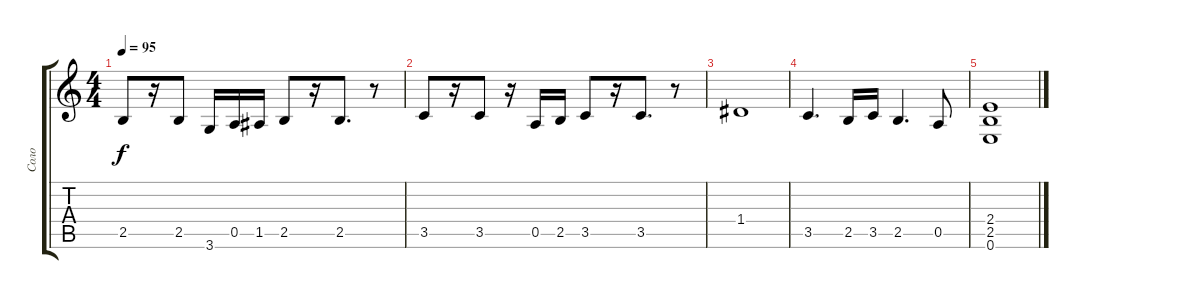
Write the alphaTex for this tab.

\track ("Соло" "Соло") {instrument acousticguitarsteel}
\staff {score tabs}
\tuning (E4 B3 G3 D3 A2 E2) {hide}
\ts (4 4)
\tempo 95
\clef g2
\ks c
2.5.8{dy f} r.16 2.5.8 3.6.16 0.5.16 1.5.16 2.5.8 r.16 2.5.8{d} r.8 |
3.5.8 r.16 3.5.8 r.16 0.5.16 2.5.16 3.5.8 r.16 3.5.8{d} r.8 |
1.4.1 |
3.5.4{d} 2.5.16 3.5.16 2.5.4{d} 0.5.8 |
(2.4 2.5 0.6).1
